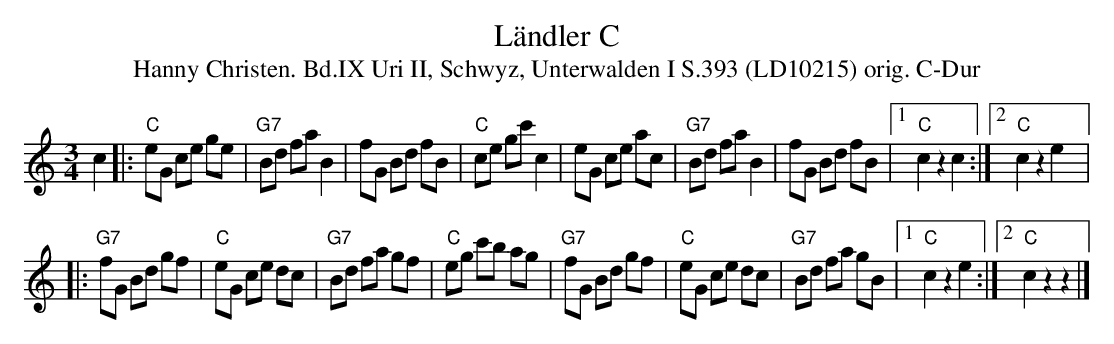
X:1
T:Ländler C
T:Hanny Christen. Bd.IX Uri II, Schwyz, Unterwalden I S.393 (LD10215) orig. C-Dur
M:3/4
L:1/8
K:C
c2 |: "C"eG ce ge | "G7"Bd fa B2 | fG Bd fB | "C"ce gc' c2 | eG ce ac | "G7"Bd fa B2 | fG Bd fB |1 "C"c2z2c2 :|2 "C"c2z2e2 |:
"G7"fG Bd gf | "C"eG ce dc | "G7"Bd fa gf | "C"eg c'b ag | "G7"fG Bd gf | "C"eG ce dc | "G7"Bd fa gB |1 "C"c2z2e2 :|2 "C"c2 z2z2 |]
